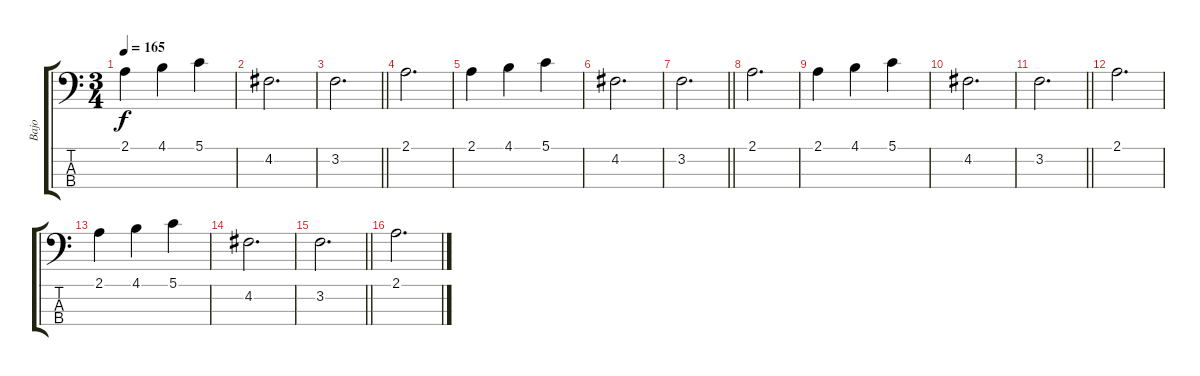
\track ("Bajo" "Bajo") {instrument electricbassfinger}
\staff {score tabs}
\tuning (G2 D2 A1 E1) {hide}
\ts (3 4)
\tempo 165
\clef f4
\ks c
2.1.4{dy f} 4.1.4 5.1.4 |
4.2.2{d} |
\barLineRight lightlight
3.2.2{d} |
2.1.2{d} |
2.1.4 4.1.4 5.1.4 |
4.2.2{d} |
\barLineRight lightlight
3.2.2{d} |
2.1.2{d} |
2.1.4 4.1.4 5.1.4 |
4.2.2{d} |
\barLineRight lightlight
3.2.2{d} |
2.1.2{d} |
2.1.4 4.1.4 5.1.4 |
4.2.2{d} |
\barLineRight lightlight
3.2.2{d} |
2.1.2{d}
